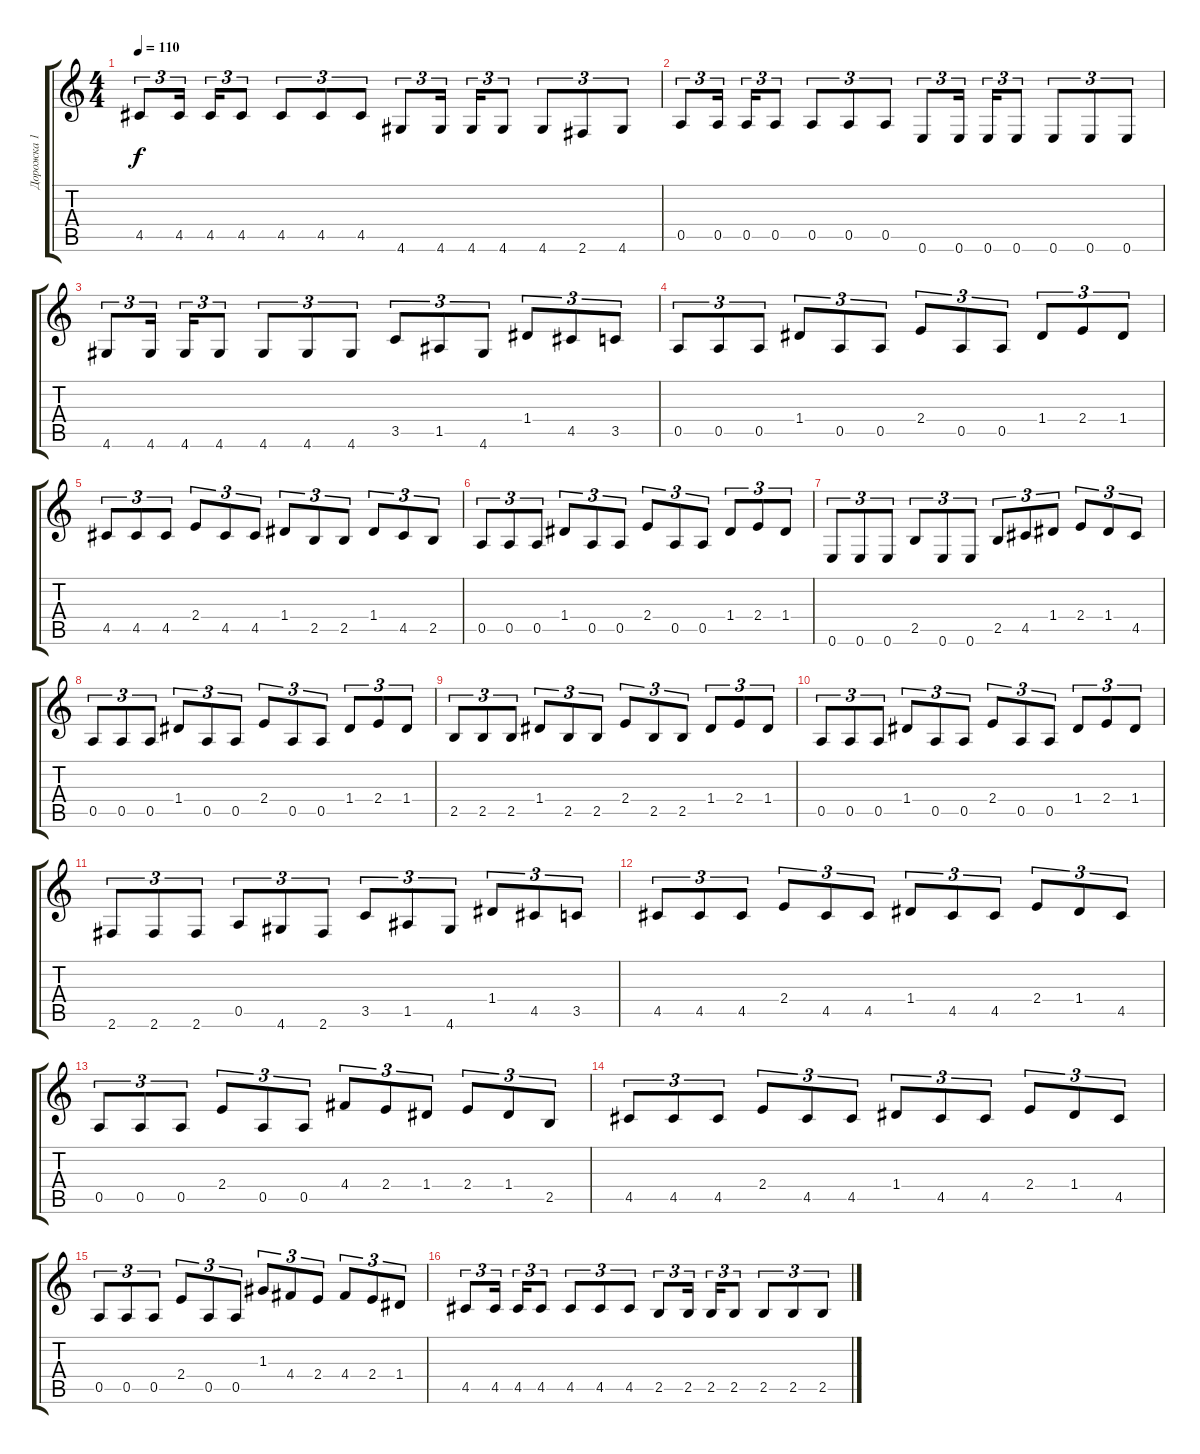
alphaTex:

\track ("Дорожка 1" "Дорожка 1") {instrument distortionguitar}
\staff {score tabs}
\tuning (E4 B3 G3 D3 A2 E2) {hide}
\ts (4 4)
\tempo 110
\clef g2
\ks c
4.5.8{tu (3 2) dy f} 4.5.16{tu (3 2) beam splitsecondary} 4.5.16{tu (3 2)} 4.5.8{tu (3 2)} 4.5.8{tu (3 2)} 4.5.8{tu (3 2)} 4.5.8{tu (3 2)} 4.6.8{tu (3 2)} 4.6.16{tu (3 2) beam splitsecondary} 4.6.16{tu (3 2)} 4.6.8{tu (3 2)} 4.6.8{tu (3 2)} 2.6.8{tu (3 2)} 4.6.8{tu (3 2)} |
0.5.8{tu (3 2)} 0.5.16{tu (3 2) beam splitsecondary} 0.5.16{tu (3 2)} 0.5.8{tu (3 2)} 0.5.8{tu (3 2)} 0.5.8{tu (3 2)} 0.5.8{tu (3 2)} 0.6.8{tu (3 2)} 0.6.16{tu (3 2) beam splitsecondary} 0.6.16{tu (3 2)} 0.6.8{tu (3 2)} 0.6.8{tu (3 2)} 0.6.8{tu (3 2)} 0.6.8{tu (3 2)} |
4.6.8{tu (3 2)} 4.6.16{tu (3 2) beam splitsecondary} 4.6.16{tu (3 2)} 4.6.8{tu (3 2)} 4.6.8{tu (3 2)} 4.6.8{tu (3 2)} 4.6.8{tu (3 2)} 3.5.8{tu (3 2)} 1.5.8{tu (3 2)} 4.6.8{tu (3 2)} 1.4.8{tu (3 2)} 4.5.8{tu (3 2)} 3.5.8{tu (3 2)} |
0.5.8{tu (3 2)} 0.5.8{tu (3 2)} 0.5.8{tu (3 2)} 1.4.8{tu (3 2)} 0.5.8{tu (3 2)} 0.5.8{tu (3 2)} 2.4.8{tu (3 2)} 0.5.8{tu (3 2)} 0.5.8{tu (3 2)} 1.4.8{tu (3 2)} 2.4.8{tu (3 2)} 1.4.8{tu (3 2)} |
4.5.8{tu (3 2)} 4.5.8{tu (3 2)} 4.5.8{tu (3 2)} 2.4.8{tu (3 2)} 4.5.8{tu (3 2)} 4.5.8{tu (3 2)} 1.4.8{tu (3 2)} 2.5.8{tu (3 2)} 2.5.8{tu (3 2)} 1.4.8{tu (3 2)} 4.5.8{tu (3 2)} 2.5.8{tu (3 2)} |
0.5.8{tu (3 2)} 0.5.8{tu (3 2)} 0.5.8{tu (3 2)} 1.4.8{tu (3 2)} 0.5.8{tu (3 2)} 0.5.8{tu (3 2)} 2.4.8{tu (3 2)} 0.5.8{tu (3 2)} 0.5.8{tu (3 2)} 1.4.8{tu (3 2)} 2.4.8{tu (3 2)} 1.4.8{tu (3 2)} |
0.6.8{tu (3 2)} 0.6.8{tu (3 2)} 0.6.8{tu (3 2)} 2.5.8{tu (3 2)} 0.6.8{tu (3 2)} 0.6.8{tu (3 2)} 2.5.8{tu (3 2)} 4.5.8{tu (3 2)} 1.4.8{tu (3 2)} 2.4.8{tu (3 2)} 1.4.8{tu (3 2)} 4.5.8{tu (3 2)} |
0.5.8{tu (3 2)} 0.5.8{tu (3 2)} 0.5.8{tu (3 2)} 1.4.8{tu (3 2)} 0.5.8{tu (3 2)} 0.5.8{tu (3 2)} 2.4.8{tu (3 2)} 0.5.8{tu (3 2)} 0.5.8{tu (3 2)} 1.4.8{tu (3 2)} 2.4.8{tu (3 2)} 1.4.8{tu (3 2)} |
2.5.8{tu (3 2)} 2.5.8{tu (3 2)} 2.5.8{tu (3 2)} 1.4.8{tu (3 2)} 2.5.8{tu (3 2)} 2.5.8{tu (3 2)} 2.4.8{tu (3 2)} 2.5.8{tu (3 2)} 2.5.8{tu (3 2)} 1.4.8{tu (3 2)} 2.4.8{tu (3 2)} 1.4.8{tu (3 2)} |
0.5.8{tu (3 2)} 0.5.8{tu (3 2)} 0.5.8{tu (3 2)} 1.4.8{tu (3 2)} 0.5.8{tu (3 2)} 0.5.8{tu (3 2)} 2.4.8{tu (3 2)} 0.5.8{tu (3 2)} 0.5.8{tu (3 2)} 1.4.8{tu (3 2)} 2.4.8{tu (3 2)} 1.4.8{tu (3 2)} |
2.6.8{tu (3 2)} 2.6.8{tu (3 2)} 2.6.8{tu (3 2)} 0.5.8{tu (3 2)} 4.6.8{tu (3 2)} 2.6.8{tu (3 2)} 3.5.8{tu (3 2)} 1.5.8{tu (3 2)} 4.6.8{tu (3 2)} 1.4.8{tu (3 2)} 4.5.8{tu (3 2)} 3.5.8{tu (3 2)} |
4.5.8{tu (3 2)} 4.5.8{tu (3 2)} 4.5.8{tu (3 2)} 2.4.8{tu (3 2)} 4.5.8{tu (3 2)} 4.5.8{tu (3 2)} 1.4.8{tu (3 2)} 4.5.8{tu (3 2)} 4.5.8{tu (3 2)} 2.4.8{tu (3 2)} 1.4.8{tu (3 2)} 4.5.8{tu (3 2)} |
0.5.8{tu (3 2)} 0.5.8{tu (3 2)} 0.5.8{tu (3 2)} 2.4.8{tu (3 2)} 0.5.8{tu (3 2)} 0.5.8{tu (3 2)} 4.4.8{tu (3 2)} 2.4.8{tu (3 2)} 1.4.8{tu (3 2)} 2.4.8{tu (3 2)} 1.4.8{tu (3 2)} 2.5.8{tu (3 2)} |
4.5.8{tu (3 2)} 4.5.8{tu (3 2)} 4.5.8{tu (3 2)} 2.4.8{tu (3 2)} 4.5.8{tu (3 2)} 4.5.8{tu (3 2)} 1.4.8{tu (3 2)} 4.5.8{tu (3 2)} 4.5.8{tu (3 2)} 2.4.8{tu (3 2)} 1.4.8{tu (3 2)} 4.5.8{tu (3 2)} |
0.5.8{tu (3 2)} 0.5.8{tu (3 2)} 0.5.8{tu (3 2)} 2.4.8{tu (3 2)} 0.5.8{tu (3 2)} 0.5.8{tu (3 2)} 1.3.8{tu (3 2)} 4.4.8{tu (3 2)} 2.4.8{tu (3 2)} 4.4.8{tu (3 2)} 2.4.8{tu (3 2)} 1.4.8{tu (3 2)} |
4.5.8{tu (3 2)} 4.5.16{tu (3 2) beam splitsecondary} 4.5.16{tu (3 2)} 4.5.8{tu (3 2)} 4.5.8{tu (3 2)} 4.5.8{tu (3 2)} 4.5.8{tu (3 2)} 2.5.8{tu (3 2)} 2.5.16{tu (3 2) beam splitsecondary} 2.5.16{tu (3 2)} 2.5.8{tu (3 2)} 2.5.8{tu (3 2)} 2.5.8{tu (3 2)} 2.5.8{tu (3 2)}
